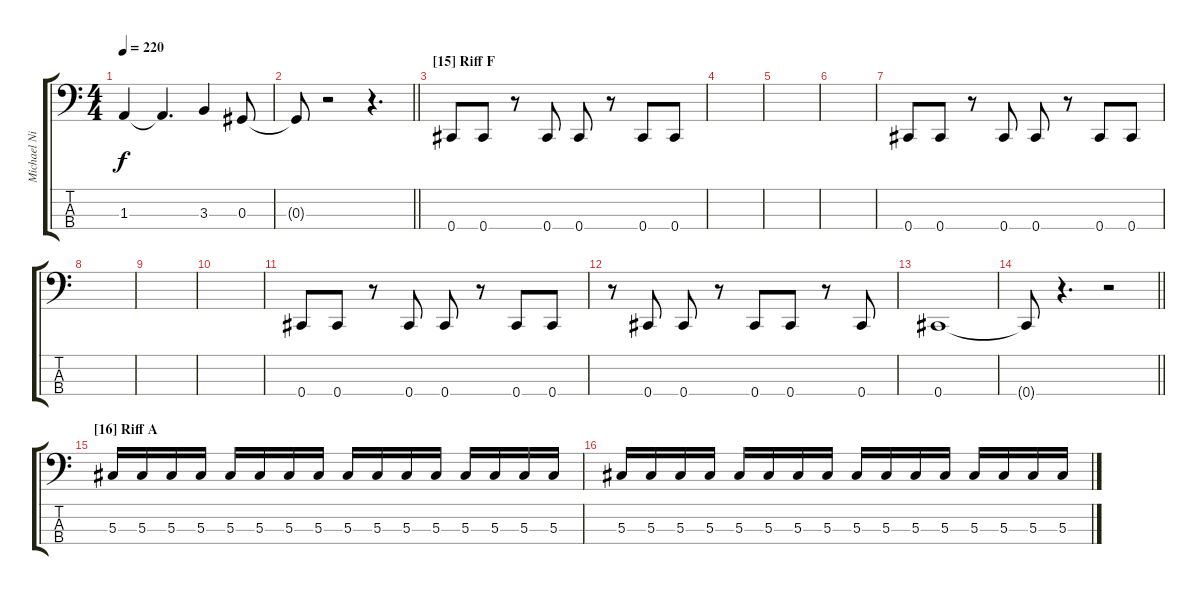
\track ("Michael Nicklasson" "Michael Ni") {instrument electricbassfinger}
\staff {score tabs}
\tuning (Gb2 Db2 Ab1 Db1) {hide}
\ts (4 4)
\tempo 220
\clef f4
\ks c
1.3.4{dy f} 1.3{t}.4{d} 3.3.4 0.3.8 |
\barLineRight lightlight
0.3{t}.8 r.2 r.4{d} |
\section ("" "[15] Riff F")
0.4.8 0.4.8 r.8 0.4.8 0.4.8 r.8 0.4.8 0.4.8 |
|
|
|
0.4.8 0.4.8 r.8 0.4.8 0.4.8 r.8 0.4.8 0.4.8 |
|
|
|
0.4.8 0.4.8 r.8 0.4.8 0.4.8 r.8 0.4.8 0.4.8 |
r.8 0.4.8 0.4.8 r.8 0.4.8 0.4.8 r.8 0.4.8 |
0.4.1 |
\barLineRight lightlight
0.4{t}.8 r.4{d} r.2 |
\section ("" "[16] Riff A")
5.3.16 5.3.16 5.3.16 5.3.16 5.3.16 5.3.16 5.3.16 5.3.16 5.3.16 5.3.16 5.3.16 5.3.16 5.3.16 5.3.16 5.3.16 5.3.16 |
5.3.16 5.3.16 5.3.16 5.3.16 5.3.16 5.3.16 5.3.16 5.3.16 5.3.16 5.3.16 5.3.16 5.3.16 5.3.16 5.3.16 5.3.16 5.3.16
